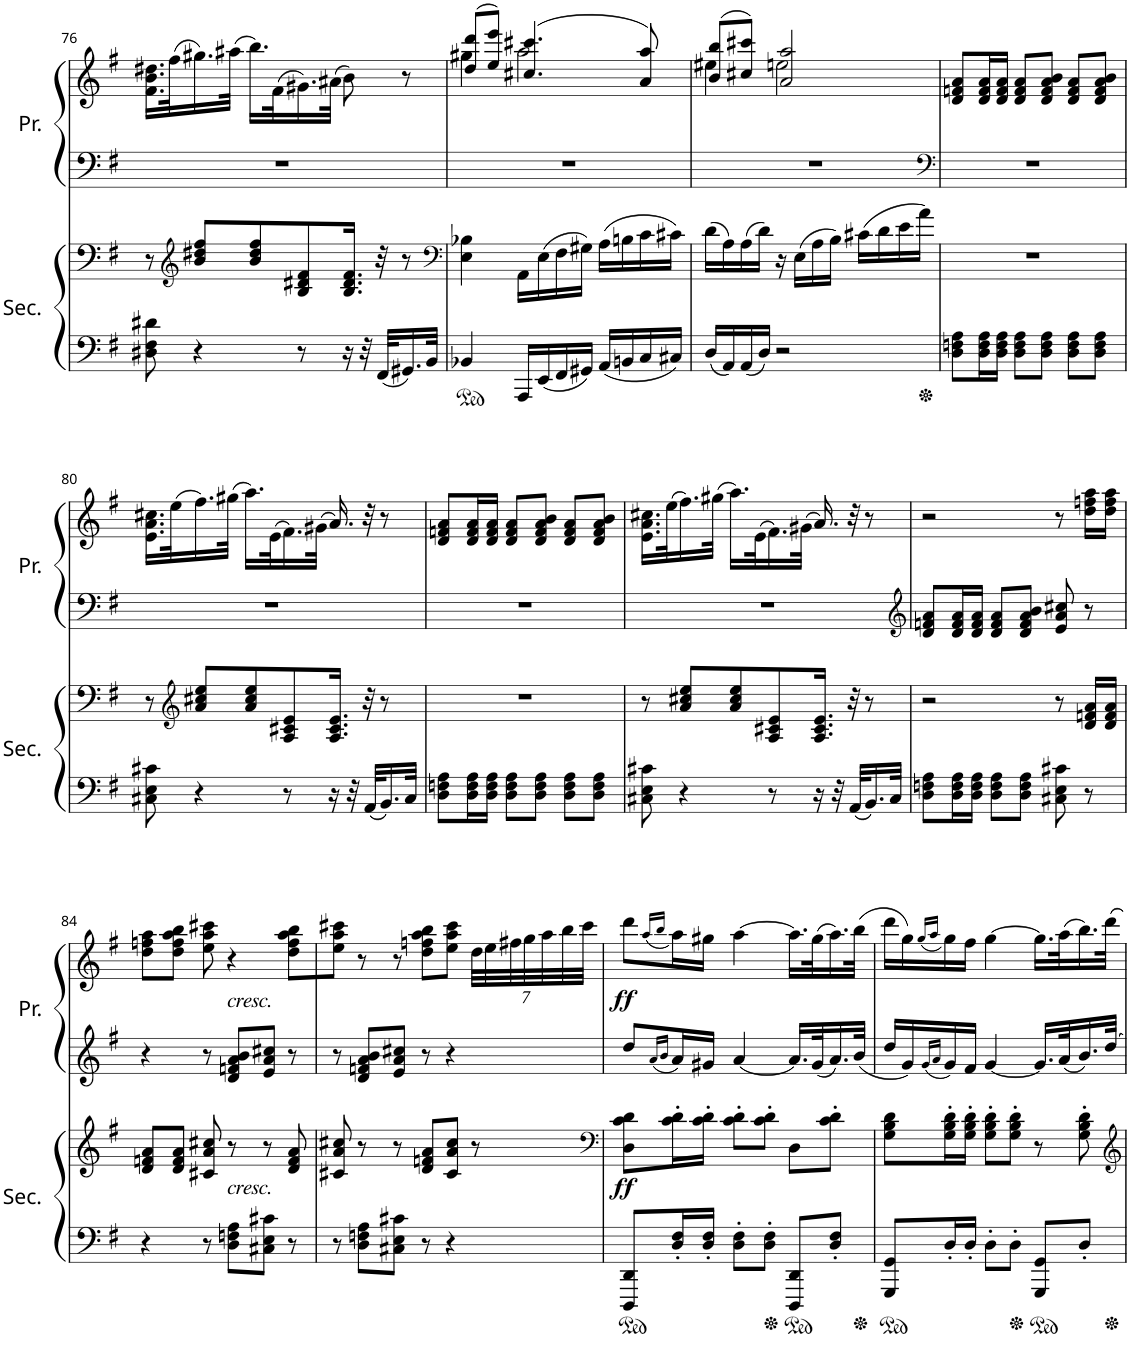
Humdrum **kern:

**kern	**kern	**dynam	**kern	**kern	**dynam
*part2	*part2	*part2	*part1	*part1	*part1
*staff4	*staff3	*staff3/4	*staff2	*staff1	*staff1/2
*I"Secondo	*	*	*I"Primo	*	*
*I'Sec.	*	*	*I'Pr.	*	*
!!LO:PB:g=z
*clefF4	*clefF4	*	*clefF4	*clefG2	*
*k[f#]	*k[f#]	*	*k[f#]	*k[f#]	*
*M3/4	*M3/4	*	*M3/4	*M3/4	*
=76	=76	=76	=76	=76	=76
8D#X\ 8F#\ 8d#X\	8r	.	2.r	16.f#\ 16.b\ 16.dd#X\LL	.
.	.	.	.	(32ff#'\K	.
*	*clefG2	*	*	*	*
4r	8b/ 8dd#X/ 8ff#/L	.	.	16.gg#X'\)	.
.	.	.	.	(32aa#X'\JJk	.
.	8b/ 8dd#/ 8ff#/	.	.	16.bb'\LL)	.
.	.	.	.	(32f#'\K	.
8r	8B/ 8d#X/ 8f#/	.	.	16.g#X'\)	.
.	.	.	.	(32a#X'\JJk	.
16r	16.B/ 16.d#/ 16.f#/Jk	.	.	8b'\)	.
32r	.	.	.	.	.
32FF#'/KLL	32r	.	.	.	.
16.GG#X'/	8r	.	.	8r	.
32BB'/JJk	.	.	.	.	.
=77	=77	=77	=77	=77	=77
*	*clefF4	*	*	*	*
*	*	*	*	*^	*
4BB-X'/	4E\' 4B-X\'	.	2.r	(8dd/ 8ddd/L	4gg#X\	.
.	.	.	.	8ee/ 8eee/J)	.	.
16AAA/LL	16AA\LL	.	.	(4.cc#X/ 4.ccc#X/	2aa\	.
16EE/	(16E\	.	.	.	.	.
16FF#/	16F#\	.	.	.	.	.
16GG#X/JJ	16G#X\JJ)	.	.	.	.	.
16AA/LL	(16A\LL	.	.	.	.	.
16BBn/	16Bn\	.	.	.	.	.
16C/	16c\	.	.	8a/ 8aa/)	.	.
16C#X/JJ	16c#X\JJ)	.	.	.	.	.
=78	=78	=78	=78	=78	=78	=78
16D/LL	(16d\LL	.	2.r	(8b/ 8bb/L	4ee#X\	.
16AA/	16A\)	.	.	.	.	.
16AA/	(16A\	.	.	8cc#X/ 8ccc#X/J)	.	.
16D/JJ	16d\JJ)	.	.	.	.	.
2r	16r	.	.	2a/ 2aa/	2een\	.
.	(16E\LL	.	.	.	.	.
.	16A\	.	.	.	.	.
.	16B\JJ)	.	.	.	.	.
.	(16c#X\LL	.	.	.	.	.
.	16d\	.	.	.	.	.
.	16e\	.	.	.	.	.
.	16a\JJ)	.	.	.	.	.
*	*	*	*	*v	*v	*
=79	=79	=79	=79	=79	=79
*	*	*	*clefF4	*	*
8D\ 8Fn\ 8A\L	2.r	.	2.r	8d/ 8fn/ 8a/L	.
16D\ 16F\ 16A\L	.	.	.	16d/ 16f/ 16a/L	.
16D\ 16F\ 16A\JJ	.	.	.	16d/ 16f/ 16a/JJ	.
8D\ 8F\ 8A\L	.	.	.	8d/ 8f/ 8a/L	.
8D\ 8F\ 8A\J	.	.	.	8d/ 8f/ 8a/ 8b/J	.
8D\ 8F\ 8A\L	.	.	.	8d/ 8f/ 8a/L	.
8D\ 8F\ 8A\J	.	.	.	8d/ 8f/ 8a/ 8b/J	.
!!LO:LB:g=z
=80	=80	=80	=80	=80	=80
8C#X\ 8E\ 8c#X\	8r	.	2.r	16.e\ 16.a\ 16.cc#X\LL	.
.	.	.	.	(32ee'\K	.
*	*clefG2	*	*	*	*
4r	8a/ 8cc#X/ 8ee/L	.	.	16.ff#'\)	.
.	.	.	.	(32gg#X'\JJk	.
.	8a/ 8cc#/ 8ee/	.	.	16.aa'\LL)	.
.	.	.	.	(32e'\K	.
8r	8A/ 8c#X/ 8e/	.	.	16.f#'\)	.
.	.	.	.	(32g#X'\JJk	.
16r	16.A/ 16.c#/ 16.e/Jk	.	.	16.a'/)	.
32r	.	.	.	.	.
32AA'/KLL	32r	.	.	32r	.
16.BB'/	8r	.	.	8r	.
32C#'/JJk	.	.	.	.	.
=81	=81	=81	=81	=81	=81
8D\ 8Fn\ 8A\L	2.r	.	2.r	8d/ 8fn/ 8a/L	.
16D\ 16F\ 16A\L	.	.	.	16d/ 16f/ 16a/L	.
16D\ 16F\ 16A\JJ	.	.	.	16d/ 16f/ 16a/JJ	.
8D\ 8F\ 8A\L	.	.	.	8d/ 8f/ 8a/L	.
8D\ 8F\ 8A\J	.	.	.	8d/ 8f/ 8a/ 8b/J	.
8D\ 8F\ 8A\L	.	.	.	8d/ 8f/ 8a/L	.
8D\ 8F\ 8A\J	.	.	.	8d/ 8f/ 8a/ 8b/J	.
=82	=82	=82	=82	=82	=82
8C#X\ 8E\ 8c#X\	8r	.	2.r	16.e\ 16.a\ 16.cc#X\LL	.
.	.	.	.	(32ee'\K	.
4r	8a/ 8cc#X/ 8ee/L	.	.	16.ff#'\)	.
.	.	.	.	(32gg#X'\JJk	.
.	8a/ 8cc#/ 8ee/	.	.	16.aa'\LL)	.
.	.	.	.	(32e'\K	.
8r	8A/ 8c#X/ 8e/	.	.	16.f#'\)	.
.	.	.	.	(32g#X'\JJk	.
16r	16.A/ 16.c#/ 16.e/Jk	.	.	16.a'/)	.
32r	.	.	.	.	.
32AA'/KLL	32r	.	.	32r	.
16.BB'/	8r	.	.	8r	.
32C#'/JJk	.	.	.	.	.
=83	=83	=83	=83	=83	=83
*	*	*	*clefG2	*	*
8D\ 8Fn\ 8A\L	2r	.	8d/ 8fn/ 8a/L	2r	.
16D\ 16F\ 16A\L	.	.	16d/ 16f/ 16a/L	.	.
16D\ 16F\ 16A\JJ	.	.	16d/ 16f/ 16a/JJ	.	.
8D\ 8F\ 8A\L	.	.	8d/ 8f/ 8a/L	.	.
8D\ 8F\ 8A\J	.	.	8d/ 8f/ 8a/ 8b/J	.	.
8C#X\ 8E\ 8c#X\	8r	.	8e/ 8a/ 8cc#X/	8r	.
8r	16d/ 16fn/ 16a/LL	.	8r	16dd\ 16ffn\ 16aa\LL	.
.	16d/ 16f/ 16a/JJ	.	.	16dd\ 16ff\ 16aa\JJ	.
!!LO:LB:g=z
=84	=84	=84	=84	=84	=84
4r	8d/ 8fn/ 8a/L	.	4r	8dd\ 8ffn\ 8aa\L	.
.	8d/ 8f/ 8a/J	.	.	8dd\ 8ff\ 8aa\ 8bb\J	.
8r	8c#X/ 8a/ 8cc#X/	.	8r	8ee\ 8aa\ 8ccc#X\	.
!	!	!	!	!LO:TX:b:i:t=cresc.	!
!	!LO:TX:b:i:t=cresc.	!	!	!	!
8D\ 8Fn\ 8A\L	8r	.	8d/ 8fn/ 8a/ 8b/L	4r	.
8C#X\ 8E\ 8c#X\J	8r	.	8e/ 8a/ 8cc#X/J	.	.
8r	8d/ 8f/ 8a/	.	8r	8dd\ 8ff\ 8aa\ 8bb\L	.
=85	=85	=85	=85	=85	=85
8r	8c#X/ 8a/ 8cc#X/	.	8r	8ee\ 8aa\ 8ccc#X\J	.
8D\ 8Fn\ 8A\L	8r	.	8d/ 8fn/ 8a/ 8b/L	8r	.
8C#X\ 8E\ 8c#X\J	8r	.	8e/ 8a/ 8cc#X/J	8r	.
8r	8d/ 8fn/ 8a/L	.	8r	8dd\ 8ffn\ 8aa\ 8bb\L	.
4r	8c#/ 8a/ 8cc#/J	.	4r	8ee\ 8aa\ 8ccc#\J	.
*	*	*	*	*Xbrackettup	*
.	8r	.	.	56dd\LLL	.
.	.	.	.	56ee\	.
.	.	.	.	56ff#X\	.
.	.	.	.	56gg\	.
.	.	.	.	56aa\	.
.	.	.	.	56bb\	.
.	.	.	.	56ccc#\JJJ	.
=86	=86	=86	=86	=86	=86
*	*clefF4	*	*	*	*
!	!	!LO:DY:b	!	!	!LO:DY:b
8DDD/ 8DD/L	8D\ 8c\ 8d\L	ff	8dd/L	8ddd\L	ff
.	.	.	16qa/LL	(16qaa/LL	.
.	.	.	16qb/JJ	16qbb/JJ	.
16D/' 16F#/'L	16c\' 16d\'L	.	16a/L	16aa\L)	.
16D/' 16F#/'JJ	16c\' 16d\'JJ	.	16g#X/JJ	16gg#X\JJ	.
8D\' 8F#\'L	8c\' 8d\'L	.	[4a/	[4aa\	.
8D\' 8F#\'J	8c\' 8d\'J	.	.	.	.
8DDD/ 8DD/L	8D\L	.	16.a/LL]	16.aa\LL]	.
.	.	.	32g#/K	(32gg#\K	.
8D/' 8F#/'J	8c\' 8d\'J	.	16.a/	16.aa\)	.
.	.	.	32b/JJk	(32bb\JJk	.
=87	=87	=87	=87	=87	=87
8GGG/ 8GG/L	8G\ 8B\ 8d\L	.	16dd/LL	16ddd\LL	.
.	.	.	16g/	16gg\)	.
.	.	.	16qg/LL	(16qgg/LL	.
.	.	.	16qa/JJ	16qaa/JJ	.
16D'/L	16G\' 16B\' 16d\'L	.	16g/	16gg\)	.
16D'/JJ	16G\' 16B\' 16d\'JJ	.	16f#/JJ	16ff#\JJ	.
8D'\L	8G\' 8B\' 8d\'L	.	[4g/	[4gg\	.
8D'\J	8G\' 8B\' 8d\'J	.	.	.	.
8GGG/ 8GG/L	8r	.	16.g/LL]	16.gg\LL]	.
.	.	.	32a/K	(32aa\K	.
8D'/J	8G\' 8B\' 8d\'	.	16.b/	16.bb\)	.
.	.	.	32dd/JJk	32ddd\JJk	.
=	=	=	=	=	=
*-	*-	*-	*-	*-	*-
